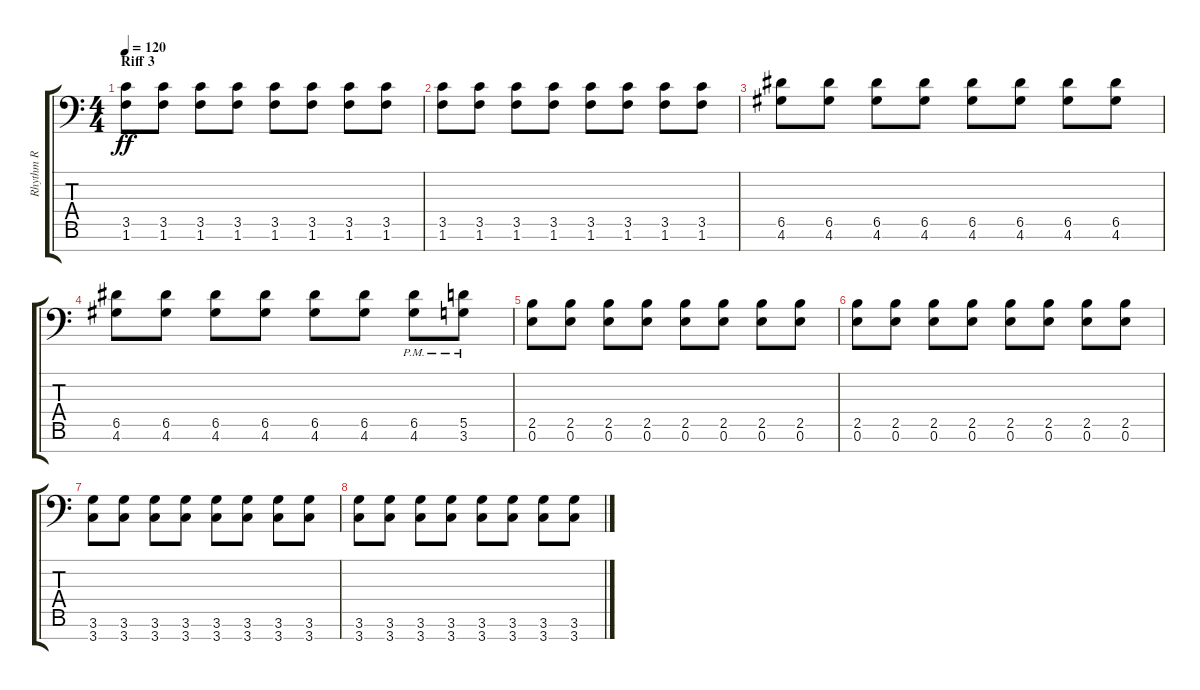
\track ("Rhythm R" "Rhythm R") {instrument overdrivenguitar}
\staff {score tabs}
\tuning (E4 B3 G3 D3 A2 E2 A1) {hide}
\ts (4 4)
\section ("" "Riff 3")
\tempo 120
\clef f4
\ks c
(3.5 1.6).8{dy ff} (3.5 1.6).8 (3.5 1.6).8 (3.5 1.6).8 (3.5 1.6).8 (3.5 1.6).8 (3.5 1.6).8 (3.5 1.6).8 |
(3.5 1.6).8 (3.5 1.6).8 (3.5 1.6).8 (3.5 1.6).8 (3.5 1.6).8 (3.5 1.6).8 (3.5 1.6).8 (3.5 1.6).8 |
(6.5 4.6).8 (6.5 4.6).8 (6.5 4.6).8 (6.5 4.6).8 (6.5 4.6).8 (6.5 4.6).8 (6.5 4.6).8 (6.5 4.6).8 |
(6.5 4.6).8 (6.5 4.6).8 (6.5 4.6).8 (6.5 4.6).8 (6.5 4.6).8 (6.5 4.6).8 (6.5{pm} 4.6{pm}).8 (5.5{pm} 3.6{pm}).8 |
(2.5 0.6).8 (2.5 0.6).8 (2.5 0.6).8 (2.5 0.6).8 (2.5 0.6).8 (2.5 0.6).8 (2.5 0.6).8 (2.5 0.6).8 |
(2.5 0.6).8 (2.5 0.6).8 (2.5 0.6).8 (2.5 0.6).8 (2.5 0.6).8 (2.5 0.6).8 (2.5 0.6).8 (2.5 0.6).8 |
(3.6 3.7).8 (3.6 3.7).8 (3.6 3.7).8 (3.6 3.7).8 (3.6 3.7).8 (3.6 3.7).8 (3.6 3.7).8 (3.6 3.7).8 |
(3.6 3.7).8 (3.6 3.7).8 (3.6 3.7).8 (3.6 3.7).8 (3.6 3.7).8 (3.6 3.7).8 (3.6 3.7).8 (3.6 3.7).8
